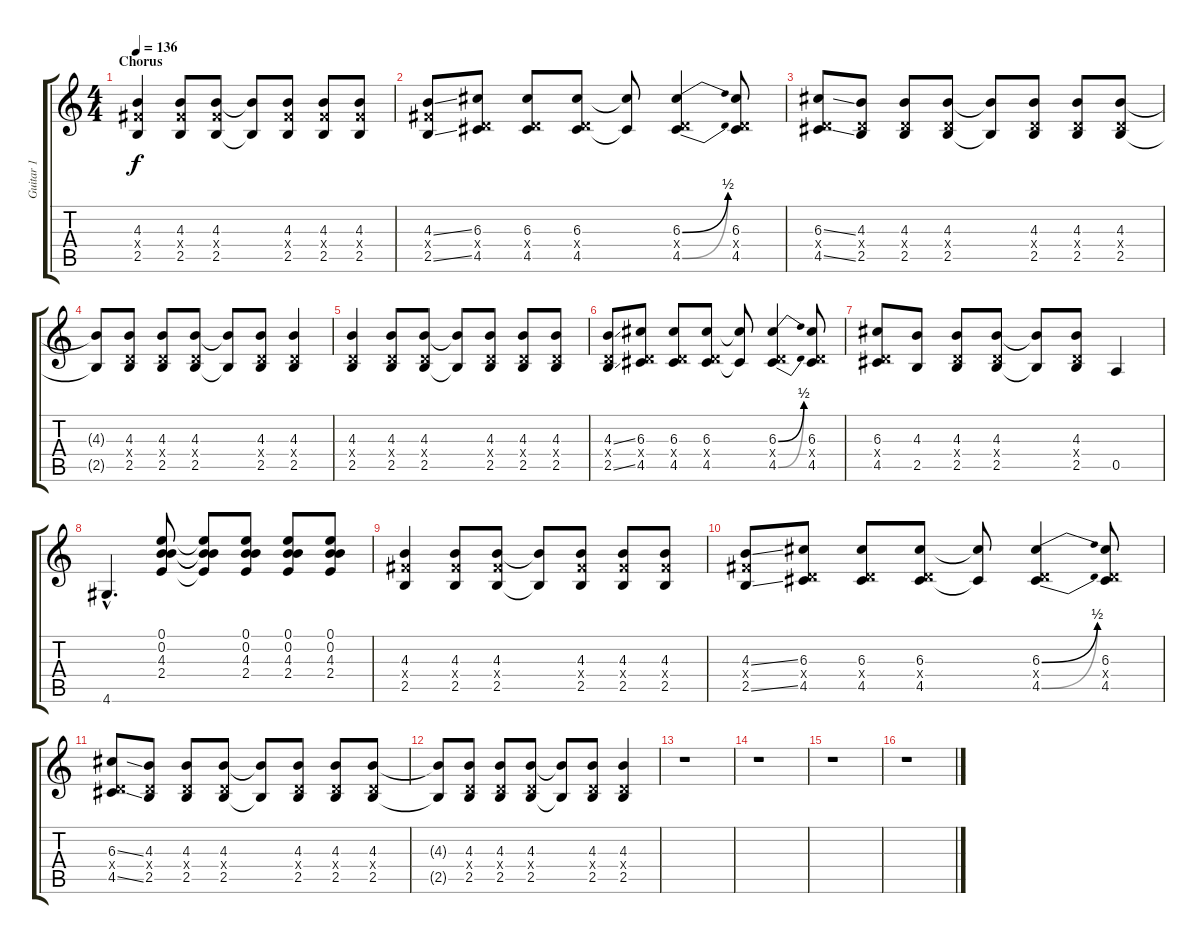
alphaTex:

\track ("Guitar 1" "Guitar 1") {instrument distortionguitar}
\staff {score tabs}
\tuning (E4 B3 G3 D3 A2 E2) {hide}
\ts (4 4)
\section ("" "Chorus")
\tempo 136
\clef g2
\ks c
(4.3 4.4{x} 2.5).4{dy f} (4.3 4.4{x} 2.5).8 (4.3 4.4{x} 2.5).8 (4.3{t} 2.5{t}).8 (4.3 4.4{x} 2.5).8 (4.3 4.4{x} 2.5).8 (4.3 4.4{x} 2.5).8 |
(4.3{ss} 4.4{x} 2.5{ss}).8 (6.3 0.4{x} 4.5).8 (6.3 0.4{x} 4.5).8 (6.3 0.4{x} 4.5).8 (6.3{t} 4.5{t}).8 (6.3{be (bend 0 0 60 2)} 0.4{x} 4.5{be (bend 0 0 60 2)}).4 (6.3 0.4{x} 4.5).8 |
(6.3{ss} 0.4{x} 4.5{ss}).8 (4.3 0.4{x} 2.5).8 (4.3 0.4{x} 2.5).8 (4.3 0.4{x} 2.5).8 (4.3{t} 2.5{t}).8 (4.3 0.4{x} 2.5).8 (4.3 0.4{x} 2.5).8 (4.3 0.4{x} 2.5).8 |
(4.3{t} 2.5{t}).8 (4.3 0.4{x} 2.5).8 (4.3 0.4{x} 2.5).8 (4.3 0.4{x} 2.5).8 (4.3{t} 2.5{t}).8 (4.3 0.4{x} 2.5).8 (4.3 0.4{x} 2.5).4 |
(4.3 0.4{x} 2.5).4 (4.3 0.4{x} 2.5).8 (4.3 0.4{x} 2.5).8 (4.3{t} 2.5{t}).8 (4.3 0.4{x} 2.5).8 (4.3 0.4{x} 2.5).8 (4.3 0.4{x} 2.5).8 |
(4.3{ss} 0.4{x} 2.5{ss}).8 (6.3 0.4{x} 4.5).8 (6.3 0.4{x} 4.5).8 (6.3 0.4{x} 4.5).8 (6.3{t} 4.5{t}).8 (6.3{be (bend 0 0 60 2)} 0.4{x} 4.5{be (bend 0 0 60 2)}).4 (6.3 0.4{x} 4.5).8 |
(6.3 0.4{x} 4.5).8 (4.3 2.5).8 (4.3 0.4{x} 2.5).8 (4.3 0.4{x} 2.5).8 (4.3{t} 2.5{t}).8 (4.3 0.4{x} 2.5).8 0.5.4 |
4.6{hac}.4{d} (0.1 0.2 4.3 2.4).8 (0.1{t} 0.2{t} 4.3{t} 2.4{t}).8 (0.1 0.2 4.3 2.4).8 (0.1 0.2 4.3 2.4).8 (0.1 0.2 4.3 2.4).8 |
(4.3 4.4{x} 2.5).4 (4.3 4.4{x} 2.5).8 (4.3 4.4{x} 2.5).8 (4.3{t} 2.5{t}).8 (4.3 4.4{x} 2.5).8 (4.3 4.4{x} 2.5).8 (4.3 4.4{x} 2.5).8 |
(4.3{ss} 4.4{x} 2.5{ss}).8 (6.3 0.4{x} 4.5).8 (6.3 0.4{x} 4.5).8 (6.3 0.4{x} 4.5).8 (6.3{t} 4.5{t}).8 (6.3{be (bend 0 0 60 2)} 0.4{x} 4.5{be (bend 0 0 60 2)}).4 (6.3 0.4{x} 4.5).8 |
(6.3{ss} 0.4{x} 4.5{ss}).8 (4.3 0.4{x} 2.5).8 (4.3 0.4{x} 2.5).8 (4.3 0.4{x} 2.5).8 (4.3{t} 2.5{t}).8 (4.3 0.4{x} 2.5).8 (4.3 0.4{x} 2.5).8 (4.3 0.4{x} 2.5).8 |
(4.3{t} 2.5{t}).8 (4.3 0.4{x} 2.5).8 (4.3 0.4{x} 2.5).8 (4.3 0.4{x} 2.5).8 (4.3{t} 2.5{t}).8 (4.3 0.4{x} 2.5).8 (4.3 0.4{x} 2.5).4 |
r.1 |
r.1 |
r.1 |
r.1
